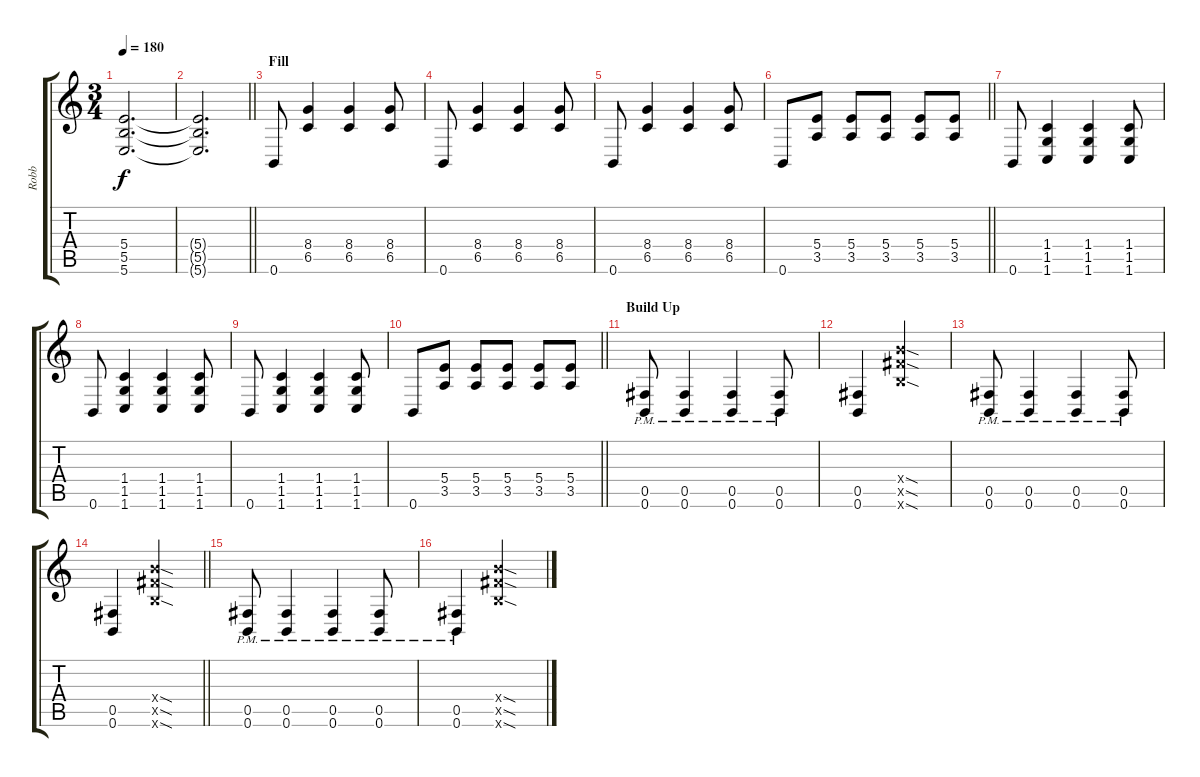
\track ("Robb" "Robb") {instrument distortionguitar}
\staff {score tabs}
\tuning (Db4 Ab3 E3 B2 Gb2 B1) {hide}
\ts (3 4)
\tempo 180
\clef g2
\ks c
(5.4 5.5 5.6).2{d dy f} |
\barLineRight lightlight
(5.4{t} 5.5{t} 5.6{t}).2{d} |
\section ("" "Fill")
0.6.8 (8.4 6.5).4 (8.4 6.5).4 (8.4 6.5).8 |
0.6.8 (8.4 6.5).4 (8.4 6.5).4 (8.4 6.5).8 |
0.6.8 (8.4 6.5).4 (8.4 6.5).4 (8.4 6.5).8 |
\barLineRight lightlight
0.6.8 (5.4 3.5).8 (5.4 3.5).8 (5.4 3.5).8 (5.4 3.5).8 (5.4 3.5).8 |
0.6.8 (1.4 1.5 1.6).4 (1.4 1.5 1.6).4 (1.4 1.5 1.6).8 |
0.6.8 (1.4 1.5 1.6).4 (1.4 1.5 1.6).4 (1.4 1.5 1.6).8 |
0.6.8 (1.4 1.5 1.6).4 (1.4 1.5 1.6).4 (1.4 1.5 1.6).8 |
\barLineRight lightlight
0.6.8 (5.4 3.5).8 (5.4 3.5).8 (5.4 3.5).8 (5.4 3.5).8 (5.4 3.5).8 |
\section ("" "Build Up")
(0.5{pm} 0.6{pm}).8 (0.5{pm} 0.6{pm}).4 (0.5{pm} 0.6{pm}).4 (0.5{pm} 0.6{pm}).8 |
(0.5 0.6).4 (12.4{sod x} 12.5{sod x} 12.6{sod x}).2 |
(0.5{pm} 0.6{pm}).8 (0.5{pm} 0.6{pm}).4 (0.5{pm} 0.6{pm}).4 (0.5{pm} 0.6{pm}).8 |
\barLineRight lightlight
(0.5 0.6).4 (12.4{sod x} 12.5{sod x} 12.6{sod x}).2 |
(0.5{pm} 0.6{pm}).8 (0.5{pm} 0.6{pm}).4 (0.5{pm} 0.6{pm}).4 (0.5{pm} 0.6{pm}).8 |
(0.5{pm} 0.6{pm}).4 (12.4{sod x} 12.5{sod x} 12.6{sod x}).2
